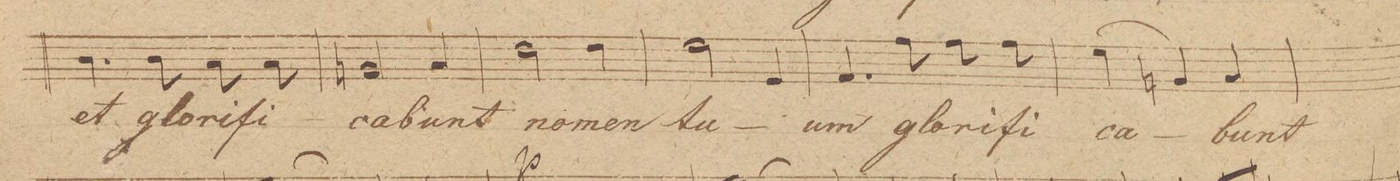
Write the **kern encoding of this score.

**kern	**text	**dynam
*I"Basso 2do	*	*
*clefF4	*	*
*k[b-]	*	*
*M3/4	*	*
4.D\	et	.
8D\	glo-	.
8C\	-ri-	.
8C\	-fi-	.
=16	=16	=16
2BBn/	-ca-	.
4C/	-bunt	.
=17	=17	=17
2F\	no-	.
4F\	-men	.
=18	=18	=18
2G\	tu-	.
4GG/	.	.
=19	=19	=19
4.AA/	-um	.
8A\	glo-	.
8A\	-ri-	.
8A\	-fi-	.
=20	=20	=20
(4G\	-ca-	.
4BBn/)	.	.
4C/	-bunt	.
=21	=21	=21
*-	*-	*-
